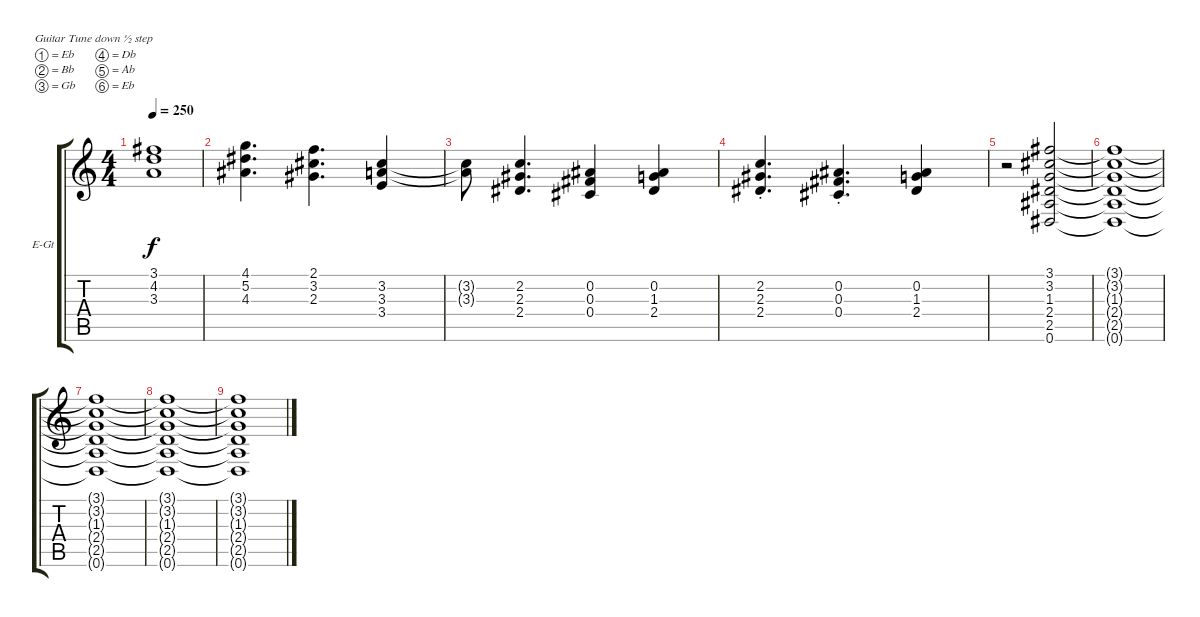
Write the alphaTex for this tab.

\bracketExtendMode groupsimilarinstruments
\firstSystemTrackNameOrientation horizontal
\otherSystemsTrackNameOrientation horizontal
\track ("DJ Ashba" "E-Gt") {instrument distortionguitar}
\staff {score tabs}
\tuning (Eb4 Bb3 Gb3 Db3 Ab2 Eb2)
\ts (4 4)
\tempo 250
\clef g2
\ks c
(3.1 4.2 3.3).1{dy f} |
(4.1 5.2 4.3).4{d} (2.1 3.2 2.3).4{d} (3.2 3.3 3.4).4 |
(3.2{t} 3.3{t}).8 (2.2 2.3 2.4).4{d} (0.2 0.3 0.4).4 (0.2 1.3 2.4).4 |
(2.2{st} 2.3{st} 2.4{st}).4{d} (0.2{st} 0.3{st} 0.4{st}).4{d} (0.2 1.3 2.4).4 |
r.2 (3.1 3.2 1.3 2.4 2.5 0.6).2 |
(3.1{t} 3.2{t} 1.3{t} 2.4{t} 2.5{t} 0.6{t}).1 |
(3.1{t} 3.2{t} 1.3{t} 2.4{t} 2.5{t} 0.6{t}).1 |
(3.1{t} 3.2{t} 1.3{t} 2.4{t} 2.5{t} 0.6{t}).1 |
(3.1{t} 3.2{t} 1.3{t} 2.4{t} 2.5{t} 0.6{t}).1
